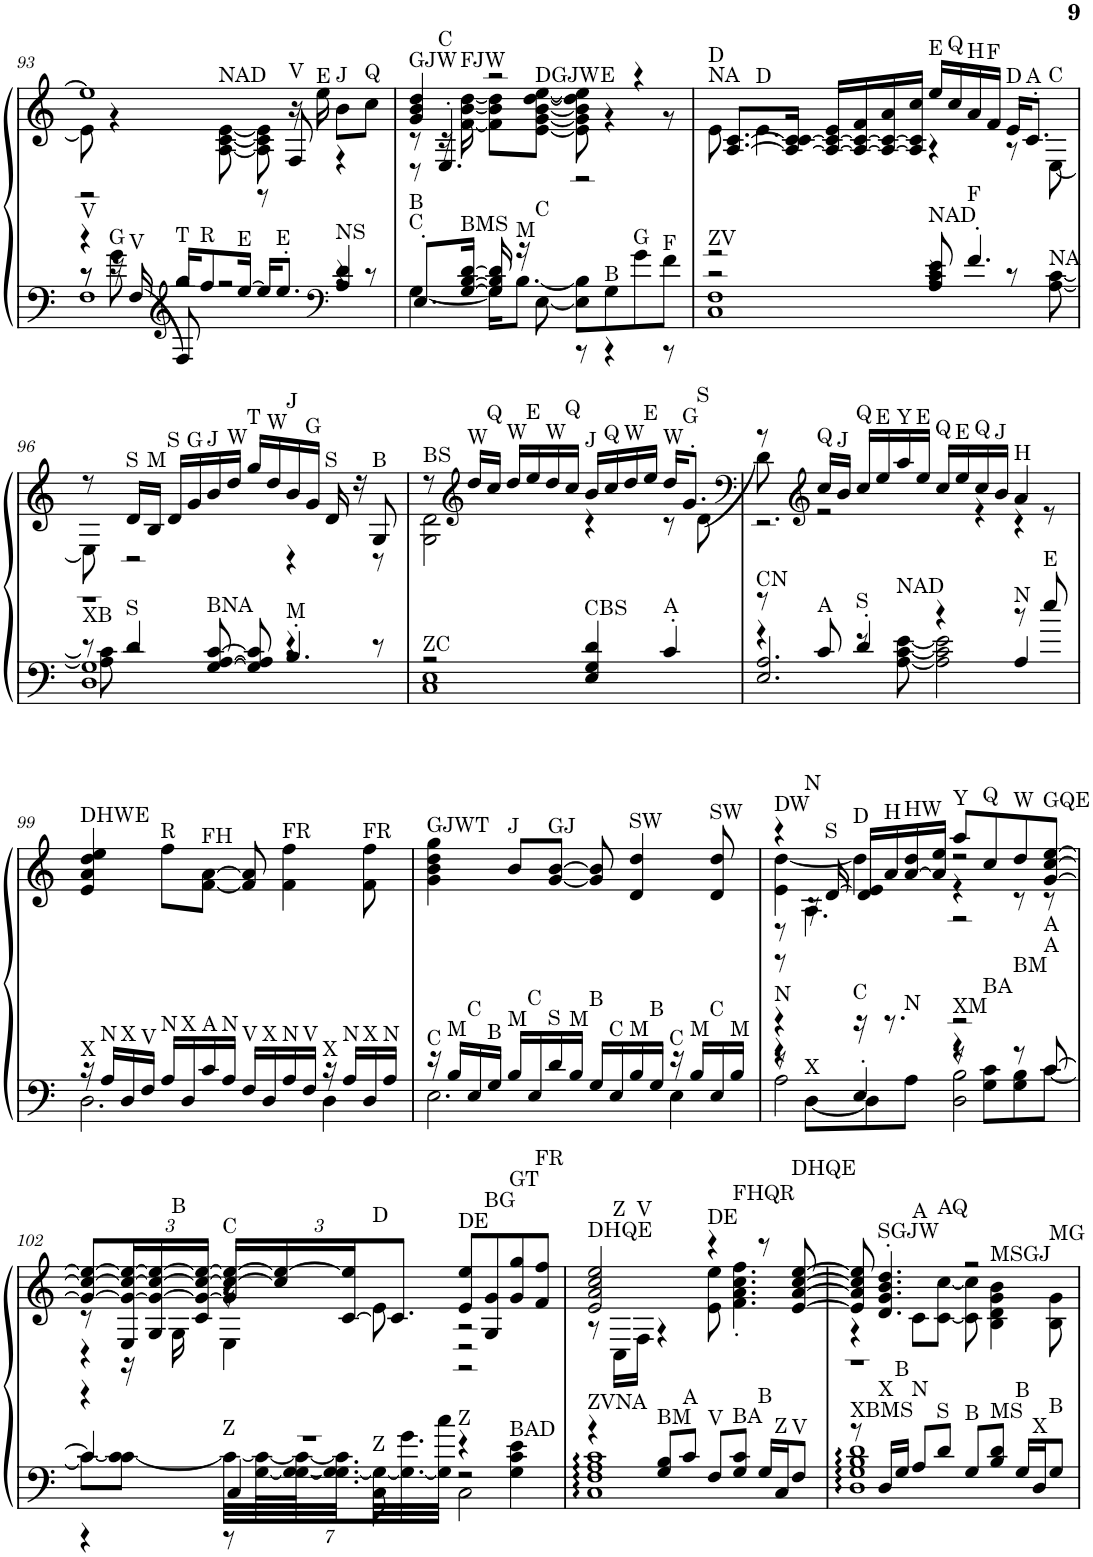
**kern	**kern
*part1	*part1
*staff2	*staff1
*I"Piano, Piano	*
*I'Pno.	*
!!LO:PB:g=z
*clefF4	*clefG2
*k[]	*k[]
*M4/4	*M4/4
=93	=93
*^	*^
*	*^	*	*^
*	*	*^	*	*	*
!LO:TX:a:t=V	!	!	!	!	!	!
4r	8r	8r	1F	1ee]	8e\]	2r
!	!LO:TX:a:t=G	!	!	!	!	!
.	8g\	16r	.	.	4r	.
!	!	!LO:TX:a:t=V	!	!	!	!
.	.	[16F/	.	.	.	.
*clefG2	*	*	*	*	*	*
!LO:TX:a:t=T	!	!	!	!	!	!
16gg/KL	2r	8F/]	.	.	.	.
!LO:TX:a:t=R	!	!	!	!	!	!
8ff/	.	.	.	.	.	.
!	!	!	!	!	!LO:TX:a:t=NAD	!
.	.	2r	.	.	[8A\ [8c\ [8e\	.
!LO:TX:a:t=E	!	!	!	!	!	!
[16ee/Jk	.	.	.	.	.	.
16ee/KL]	.	.	.	.	8A\] 8c\] 8e\]	8r
!LO:TX:a:t=E	!	!	!	!	!	!
8.ee'/J	.	.	.	.	.	.
!	!	!	!	!	!LO:TX:a:t=V	!
.	.	.	.	.	16r	8F/
!	!	!	!	!	!LO:TX:a:t=E	!
.	.	.	.	.	16ee\	.
*clefF4	*	*	*	*	*	*
!	!	!	!	!	!LO:TX:a:t=J	!
!LO:TX:a:t=NS	!	!	!	!	!	!
4A/ 4d/	4r	.	.	.	8b\L	4r
!	!	!	!	!	!LO:TX:a:t=Q	!
.	.	8r	.	.	8cc\J	.
*	*	*v	*v	*	*	*
=94	=94	=94	=94	=94	=94
!	!	!	!LO:TX:a:t=GJW	!	!
!LO:TX:a:t=C	!	!	!	!	!
!LO:TX:a:t=B	!	!	!	!	!
*	*v	*v	*	*	*
8.E'/L	[4G\	4g/ 4b/ 4dd/	8r	8r
!	!	!	!LO:TX:a:t=C	!
.	.	.	16r	4.E'/
!	!	!	!LO:TX:a:t=FJW	!
!LO:TX:a:t=BMS	!	!	!	!
[16G/ [16B/ [16d/Jk	.	.	[16f\ [16b\ [16dd\	.
16G/] 16B/] 16d/]	16G\KL]	2r	8f\] 8b\] 8dd\]L	.
!LO:TX:a:t=M	!	!	!	!
16r	[8.B\J	.	.	.
!	!	!	!LO:TX:a:t=DGJWE	!
!LO:TX:a:t=C	!	!	!	!
[8E\	.	.	[8e\ [8g\ [8b\ [8dd\ [8ee\J	.
8E\] 8B\]L	8r	.	8e\] 8g\] 8b\] 8dd\] 8ee\]	2r
!LO:TX:a:t=B	!	!	!	!
8G\	4r	.	4r	.
!LO:TX:a:t=G	!	!	!	!
8g\	.	4r	.	.
!LO:TX:a:t=F	!	!	!	!
8f\J	8r	.	8r	.
*	*	*	*v	*v
=95	=95	=95	=95
*	*^	*	*
!	!	!	!LO:TX:a:t=NA	!
!	!	!	!LO:TX:a:t=D	!
!LO:TX:a:t=ZV	!	!	!	!
2r	2r	1C 1F	[8.A/ [8.c/L	8e\
!	!	!	!	!LO:TX:a:t=D
.	.	.	.	4.e\
.	.	.	16A/_ 16c/_ 16c/Jk	.
.	.	.	16A/_ 16c/_ 16e/LL	.
.	.	.	16A/_ 16c/_ 16f/	.
.	.	.	16A/_ 16c/_ 16a/	.
.	.	.	16A/] 16c/] 16cc/JJ	.
!	!	!	!LO:TX:a:t=E	!
!LO:TX:a:t=NAD	!	!	!	!
8A/ 8c/ 8e/	4r	.	16ee/LL	4r
!	!	!	!LO:TX:a:t=Q	!
.	.	.	16cc/	.
!	!	!	!LO:TX:a:t=H	!
!LO:TX:a:t=F	!	!	!	!
4.f'/	.	.	16a/	.
!	!	!	!LO:TX:a:t=F	!
.	.	.	16f/JJ	.
!	!	!	!LO:TX:a:t=D	!
.	8r	.	16e/KL	8r
!	!	!	!LO:TX:a:t=A	!
.	.	.	8.c'/J	.
!	!	!	!	!LO:TX:a:t=C
!	!LO:TX:a:t=NA	!	!	!
.	[8A\ [8c\	.	.	[8E\
!!LO:LB:g=z
=96	=96	=96	=96	=96
*	*	*	*	*^
!LO:TX:a:t=XB	!	!	!	!	!
8r	8A\] 8c\]	1D 1G	8r	8E\]	1r
!	!	!	!LO:TX:a:t=S	!	!
!LO:TX:a:t=S	!	!	!	!	!
4d/	2r	.	16d/LL	2r	.
!	!	!	!LO:TX:a:t=M	!	!
.	.	.	16B/JJ	.	.
!	!	!	!LO:TX:a:t=S	!	!
.	.	.	16d/LL	.	.
!	!	!	!LO:TX:a:t=G	!	!
.	.	.	16g/	.	.
!	!	!	!LO:TX:a:t=J	!	!
!LO:TX:a:t=BNA	!	!	!	!	!
[8G/ [8A/ [8c/	.	.	16b/	.	.
!	!	!	!LO:TX:a:t=W	!	!
.	.	.	16dd/JJ	.	.
!	!	!	!LO:TX:a:t=T	!	!
8G/] 8A/] 8c/]	.	.	16gg/LL	.	.
!	!	!	!LO:TX:a:t=W	!	!
.	.	.	16dd/	.	.
!	!	!	!LO:TX:a:t=J	!	!
!LO:TX:a:t=M	!	!	!	!	!
4.B'/	4r	.	16b/	4r	.
!	!	!	!LO:TX:a:t=G	!	!
.	.	.	16g/JJ	.	.
!	!	!	!LO:TX:a:t=S	!	!
.	.	.	16d/	.	.
.	.	.	16r	.	.
!	!	!	!LO:TX:a:t=B	!	!
.	8r	.	8G/	8r	.
*	*v	*v	*	*	*
*	*	*	*v	*v
=97	=97	=97	=97
!	!	!LO:TX:a:t=BS	!
!LO:TX:a:t=ZC	!	!	!
2r	1C 1E	8r	2G\ 2d\
*	*	*clefG2	*
!	!	!LO:TX:a:t=W	!
.	.	16dd/LL	.
!	!	!LO:TX:a:t=Q	!
.	.	16cc/JJ	.
!	!	!LO:TX:a:t=W	!
.	.	16dd/LL	.
!	!	!LO:TX:a:t=E	!
.	.	16ee/	.
!	!	!LO:TX:a:t=W	!
.	.	16dd/	.
!	!	!LO:TX:a:t=Q	!
.	.	16cc/JJ	.
!	!	!LO:TX:a:t=J	!
!LO:TX:a:t=CBS	!	!	!
4E/ 4G/ 4d/	.	16b/LL	4r
!	!	!LO:TX:a:t=Q	!
.	.	16cc/	.
!	!	!LO:TX:a:t=W	!
.	.	16dd/	.
!	!	!LO:TX:a:t=E	!
.	.	16ee/JJ	.
!	!	!LO:TX:a:t=W	!
!LO:TX:a:t=A	!	!	!
4c'/	.	16dd/KL	8r
!	!	!LO:TX:a:t=G	!
.	.	8.g'/J	.
!	!	!	!LO:TX:a:t=S
.	.	.	[8d\
*v	*v	*	*
*	*v	*v
=98	=98
*	*clefF4
*^	*^
*	*^	*	*^
!LO:TX:a:t=CN	!	!	!	!	!
8r	4r	2.E/ 2.A/	8r	8d\]	2.r
*	*	*	*clefG2	*	*
!	!	!	!LO:TX:a:t=Q	!	!
!LO:TX:a:t=A	!	!	!	!	!
8c/	.	.	16cc/LL	2r	.
!	!	!	!LO:TX:a:t=J	!	!
.	.	.	16b/JJ	.	.
!	!	!	!LO:TX:a:t=Q	!	!
!LO:TX:a:t=S	!	!	!	!	!
4d'/	8r	.	16cc/LL	.	.
!	!	!	!LO:TX:a:t=E	!	!
.	.	.	16ee/	.	.
!	!	!	!LO:TX:a:t=Y	!	!
!	!LO:TX:a:t=NAD	!	!	!	!
.	[8A\ [8c\ [8e\	.	16aa/	.	.
!	!	!	!LO:TX:a:t=E	!	!
.	.	.	16ee/JJ	.	.
!	!	!	!LO:TX:a:t=Q	!	!
4r	2A\] 2c\] 2e\]	.	16cc/LL	.	.
!	!	!	!LO:TX:a:t=E	!	!
.	.	.	16ee/	.	.
!	!	!	!LO:TX:a:t=Q	!	!
.	.	.	16cc/	4r	.
!	!	!	!LO:TX:a:t=J	!	!
.	.	.	16b/JJ	.	.
!	!	!	!LO:TX:a:t=H	!	!
!LO:TX:a:t=N	!	!	!	!	!
8r	.	4A/	4a/	.	4r
!LO:TX:a:t=E	!	!	!	!	!
8ee/	.	.	.	8r	.
*	*v	*v	*	*	*
*	*	*	*v	*v
!!LO:LB:g=z
=99	=99	=99	=99
!	!	!LO:TX:a:t=DHWE	!
!LO:TX:a:t=X	!	!	!
*	*	*v	*v
16r	2.D\	4e/ 4a/ 4dd/ 4ee/
!LO:TX:a:t=N	!	!
16A/LL	.	.
!LO:TX:a:t=X	!	!
16D/	.	.
!LO:TX:a:t=V	!	!
16F/JJ	.	.
!	!	!LO:TX:a:t=R
!LO:TX:a:t=N	!	!
16A/LL	.	8ff\L
!LO:TX:a:t=X	!	!
16D/	.	.
!	!	!LO:TX:a:t=FH
!LO:TX:a:t=A	!	!
16c/	.	[8f\ [8a\J
!LO:TX:a:t=N	!	!
16A/JJ	.	.
!LO:TX:a:t=V	!	!
16F/LL	.	8f/] 8a/]
!LO:TX:a:t=X	!	!
16D/	.	.
!	!	!LO:TX:a:t=FR
!LO:TX:a:t=N	!	!
16A/	.	4f\ 4ff\
!LO:TX:a:t=V	!	!
16F/JJ	.	.
!LO:TX:a:t=X	!	!
16r	4D\	.
!LO:TX:a:t=N	!	!
16A/LL	.	.
!	!	!LO:TX:a:t=FR
!LO:TX:a:t=X	!	!
16D/	.	8f\ 8ff\
!LO:TX:a:t=N	!	!
16A/JJ	.	.
=100	=100	=100
!	!	!LO:TX:a:t=GJWT
!LO:TX:a:t=C	!	!
16r	2.E\	4g\ 4b\ 4dd\ 4gg\
!LO:TX:a:t=M	!	!
16B/LL	.	.
!LO:TX:a:t=C	!	!
16E/	.	.
!LO:TX:a:t=B	!	!
16G/JJ	.	.
!	!	!LO:TX:a:t=J
!LO:TX:a:t=M	!	!
16B/LL	.	8b/L
!LO:TX:a:t=C	!	!
16E/	.	.
!	!	!LO:TX:a:t=GJ
!LO:TX:a:t=S	!	!
16d/	.	[8g/ [8b/J
!LO:TX:a:t=M	!	!
16B/JJ	.	.
!LO:TX:a:t=B	!	!
16G/LL	.	8g/] 8b/]
!LO:TX:a:t=C	!	!
16E/	.	.
!	!	!LO:TX:a:t=SW
!LO:TX:a:t=M	!	!
16B/	.	4d/ 4dd/
!LO:TX:a:t=B	!	!
16G/JJ	.	.
!LO:TX:a:t=C	!	!
16r	4E\	.
!LO:TX:a:t=M	!	!
16B/LL	.	.
!	!	!LO:TX:a:t=SW
!LO:TX:a:t=C	!	!
16E/	.	8d/ 8dd/
!LO:TX:a:t=M	!	!
16B/JJ	.	.
=101	=101	=101
*^	*	*^
*	*	*^	*	*^
*	*	*	*	*	*	*^
!	!	!	!	!LO:TX:a:t=DW	!	!	!
!LO:TX:a:t=N	!	!	!	!	!	!	!
4r	8r	4r	2A\	4r	4e\ [4dd\	8r	8r
!	!	!	!	!	!	!LO:TX:a:t=N	!
!	!LO:TX:a:t=X	!	!	!	!	!	!
.	[8D\L	.	.	.	.	16r	4.A\
!	!	!	!	!	!	!LO:TX:a:t=S	!
.	.	.	.	.	.	[16d/	.
!	!	!	!	!LO:TX:a:t=D	!	!	!
!LO:TX:a:t=C	!	!	!	!	!	!	!
16r	8D\]	4E'/	.	16e/LL	4dd\]	4d/]	.
!	!	!	!	!LO:TX:a:t=H	!	!	!
8.r	.	.	.	16a/	.	.	.
!	!	!	!	!LO:TX:a:t=HW	!	!	!
!	!LO:TX:a:t=N	!	!	!	!	!	!
.	8A\J	.	.	[16a/ 16dd/	.	.	.
.	.	.	.	16a/] 16ee/JJ	.	.	.
!	!	!	!	!LO:TX:a:t=Y	!	!	!
!LO:TX:a:t=XM	!	!	!	!	!	!	!
2r	8r	4r	2D\ 2B\	8aa/L	2r	4r	2r
!	!	!	!	!LO:TX:a:t=Q	!	!	!
!	!LO:TX:a:t=BA	!	!	!	!	!	!
.	8G\ 8c\L	.	.	8cc/	.	.	.
!	!	!	!	!LO:TX:a:t=W	!	!	!
!	!LO:TX:a:t=BM	!	!	!	!	!	!
.	8G\ 8B\	8r	.	8dd/	.	8r	.
!	!	!	!	!LO:TX:a:t=GQE	!	!	!
!	!LO:TX:a:t=A	!	!	!	!	!	!
!	!LO:TX:a:t=A	!	!	!	!	!	!
.	[8c\J	[8c/	.	[8g/ [8cc/ [8ee/J	.	8r	.
!!LO:LB:g=z	!!	!!	!!
=102	=102	=102	=102	=102	=102	=102	=102
1r	8c\L_	4c/]	4r	8g/_ 8cc/_ 8ee/_L	8r	4r	4r
*	*	*	*	*Xbrackettup	*	*	*
.	8c\_ 8c\J	.	.	24E/ 24g/_ 24cc/_ 24ee/_L	16r	.	.
.	.	.	.	24G/ 24g/_ 24cc/_ 24ee/_	.	.	.
!	!	!	!	!	!LO:TX:a:t=B	!	!
.	.	.	.	.	16G\	.	.
.	.	.	.	24c/ 24g/_ 24cc/_ 24ee/_JJ	.	.	.
*	*Xbrackettup	*	*	*	*	*	*
!	!	!	!	!LO:TX:a:t=C	!	!	!
!	!LO:TX:a:t=Z	!	!	!	!	!	!
.	28c\LLL_	4C/	8r	24g/] 24cc/_ 24ee/_LL	8r	4r	4E\
.	[56G\ 56c\_L	.	.	.	.	.	.
.	.	.	.	24cc/] 24ee/_	.	.	.
.	56G\_ [56G\ 56c\_J	.	.	.	.	.	.
.	28.G\_ 28.G\] 28.c\]	.	.	.	.	.	.
.	.	.	.	[24c/ 24ee/]J	.	.	.
!	!	!	!	!LO:TX:a:t=D	!	!	!
!	!LO:TX:a:t=Z	!	!	!	!	!	!
.	28G\_	.	8C\	12.c/J]	8e\	.	.
.	28.G\_ 28.g\	.	.	.	.	.	.
.	28G\] 28cc\JJJ	.	.	.	.	.	.
!	!	!	!	!LO:TX:a:t=DE	!	!	!
!	!LO:TX:a:t=Z	!	!	!	!	!	!
.	4r	2r	2C\	8e/ 8ee/L	2r	2r	2r
!	!	!	!	!LO:TX:a:t=BG	!	!	!
.	.	.	.	8G/ 8g/	.	.	.
!	!	!	!	!LO:TX:a:t=GT	!	!	!
!	!LO:TX:a:t=BAD	!	!	!	!	!	!
.	4G\ 4c\ 4e\	.	.	8g/ 8gg/	.	.	.
!	!	!	!	!LO:TX:a:t=FR	!	!	!
.	.	.	.	8f/ 8ff/J	.	.	.
*	*v	*v	*v	*	*	*	*
*	*	*	*v	*v	*v
=103	=103	=103	=103
!	!	!LO:TX:a:t=DHQE	!
!LO:TX:a:t=ZVNA	!	!	!
4r	1C 1F 1A 1c	2e/ 2a/ 2cc/ 2ee/	8r
!	!	!	!LO:TX:a:t=Z
.	.	.	16C\LL
!	!	!	!LO:TX:a:t=V
.	.	.	16F\JJ
!LO:TX:a:t=BM	!	!	!
8G/ 8B/L	.	.	4r
!LO:TX:a:t=A	!	!	!
8c/J	.	.	.
!	!	!LO:TX:a:t=DE	!
!LO:TX:a:t=V	!	!	!
8F/L	.	4r	8e\ 8ee\
!	!	!	!LO:TX:a:t=FHQR
!LO:TX:a:t=BA	!	!	!
8G/ 8c/J	.	.	4.f\' 4.a\' 4.cc\' 4.ff\'
!LO:TX:a:t=B	!	!	!
16G/LL	.	8r	.
!LO:TX:a:t=Z	!	!	!
16C/J	.	.	.
!	!	!LO:TX:a:t=DHQE	!
!LO:TX:a:t=V	!	!	!
8F/J	.	[8e/ [8a/ [8cc/ [8ee/	.
=104	=104	=104	=104
*	*	*	*^
!LO:TX:a:t=XBMS	!	!	!	!
8r	1D 1G 1B 1d	8e/] 8a/] 8cc/] 8ee/]	4r	1r
!	!	!LO:TX:a:t=SGJW	!	!
!LO:TX:a:t=X	!	!	!	!
16D/LL	.	4.d/' 4.g/' 4.b/' 4.dd/'	.	.
!LO:TX:a:t=B	!	!	!	!
16G/JJ	.	.	.	.
!	!	!	!LO:TX:a:t=A	!
!LO:TX:a:t=N	!	!	!	!
8A/L	.	.	8c\L	.
!	!	!	!LO:TX:a:t=AQ	!
!LO:TX:a:t=S	!	!	!	!
8d/J	.	.	[8c\ [8cc\J	.
!LO:TX:a:t=B	!	!	!	!
8G/L	.	2r	8c\] 8cc\]	.
!	!	!	!LO:TX:a:t=MSGJ	!
!LO:TX:a:t=MS	!	!	!	!
8B/ 8d/J	.	.	4B\ 4d\ 4g\ 4b\	.
!LO:TX:a:t=B	!	!	!	!
16G/LL	.	.	.	.
!LO:TX:a:t=X	!	!	!	!
16D/J	.	.	.	.
!	!	!	!LO:TX:a:t=MG	!
!LO:TX:a:t=B	!	!	!	!
8G/J	.	.	8B\ 8g\	.
*v	*v	*	*	*
*	*v	*v	*v
=	=
*-	*-
